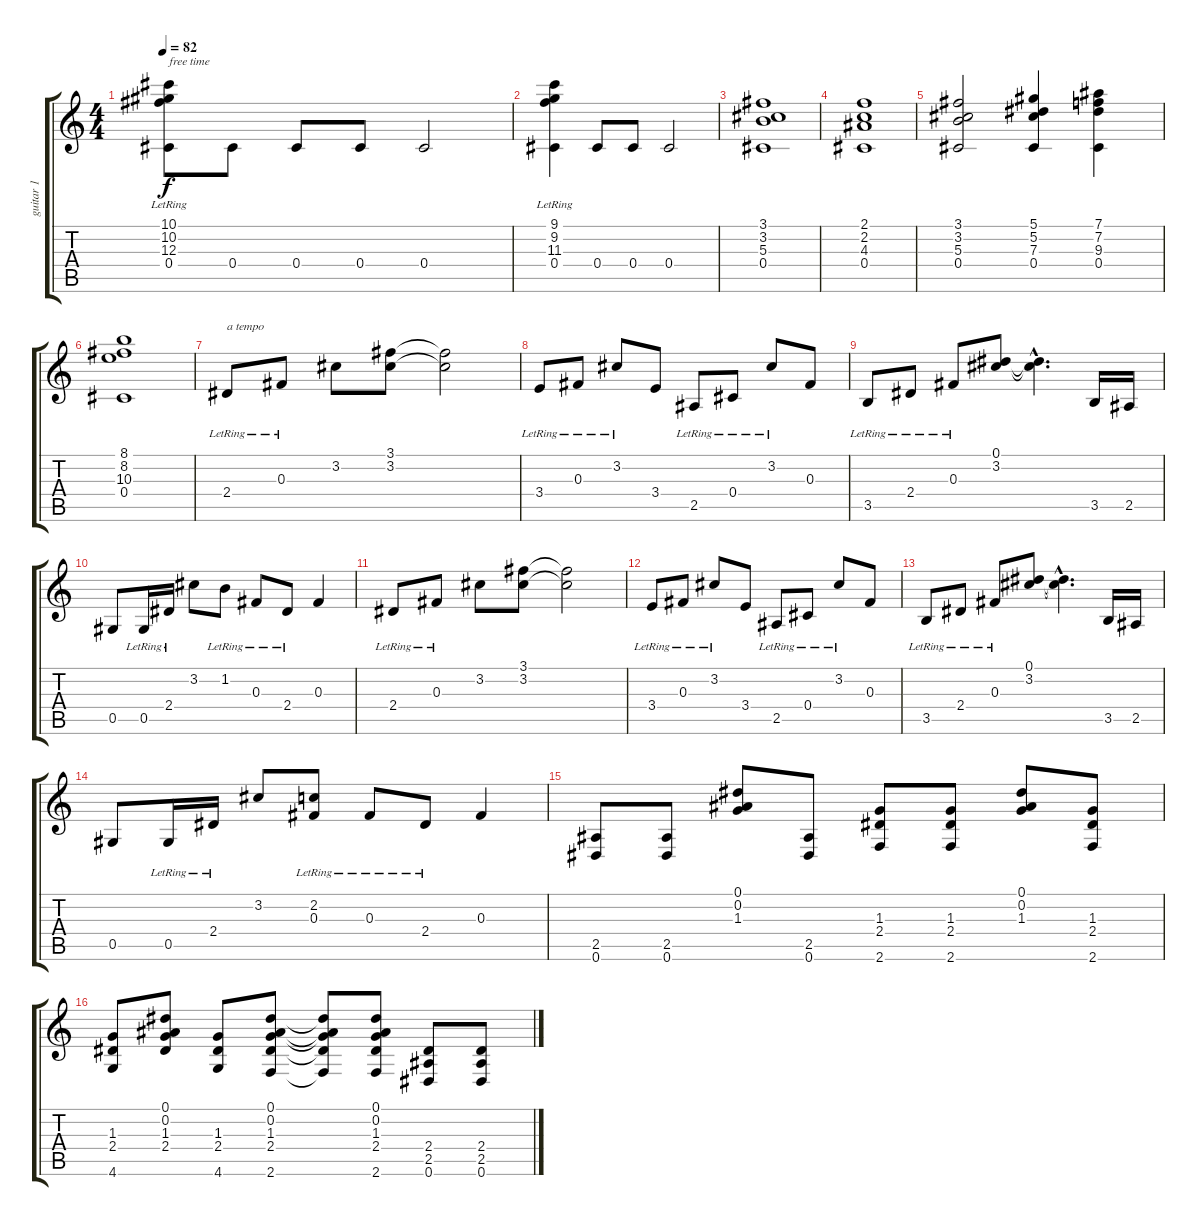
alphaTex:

\track ("guitar 1" "guitar 1") {instrument electricguitarclean}
\staff {score tabs}
\tuning (Eb4 Bb3 Gb3 Db3 Ab2 Eb2) {hide}
\ts (4 4)
\tempo 82
\clef g2
\ks c
(10.1{lr} 10.2{lr} 12.3{lr} 0.4).8{txt "free time" dy f instrument electricguitarclean} 0.4.8 0.4.8 0.4.8 0.4.2 |
(9.1{lr} 9.2{lr} 11.3{lr} 0.4).4 0.4.8 0.4.8 0.4.2 |
(3.1 3.2 5.3 0.4).1 |
(2.1 2.2 4.3 0.4).1 |
(3.1 3.2 5.3 0.4).2 (5.1 5.2 7.3 0.4).4 (7.1 7.2 9.3 0.4).4 |
(8.1 8.2 10.3 0.4).1 |
2.4{lr}.8{txt "a tempo"} 0.3{lr}.8 3.2.8 (3.1 3.2).8 (3.1{t} 3.2{t}).2 |
3.4{lr}.8 0.3{lr}.8 3.2{lr}.8 3.4.8 2.5{lr}.8 0.4{lr}.8 3.2{lr}.8 0.3.8 |
3.5{lr}.8 2.4{lr}.8 0.3{lr}.8 (0.1 3.2).8 (0.1{hac t} 3.2{hac t}).4{d} 3.5.16 2.5.16 |
0.5.8 0.5{lr}.16 2.4{lr}.16 3.2.8 1.2{lr}.8 0.3{lr}.8 2.4{lr}.8 0.3.4 |
2.4{lr}.8 0.3{lr}.8 3.2.8 (3.1 3.2).8 (3.1{t} 3.2{t}).2 |
3.4{lr}.8 0.3{lr}.8 3.2{lr}.8 3.4.8 2.5{lr}.8 0.4{lr}.8 3.2{lr}.8 0.3.8 |
3.5{lr}.8 2.4{lr}.8 0.3{lr}.8 (0.1 3.2).8 (0.1{hac t} 3.2{hac t}).4{d} 3.5.16 2.5.16 |
0.5.8 0.5{lr}.16 2.4{lr}.16 3.2.8 (2.2{lr} 0.3).8 0.3{lr}.8 2.4{lr}.8 0.3.4 |
(2.5 0.6).8 (2.5 0.6).8 (0.1 0.2 1.3).8 (2.5 0.6).8 (1.3 2.4 2.6).8 (1.3 2.4 2.6).8 (0.1 0.2 1.3).8 (1.3 2.4 2.6).8 |
(1.3 2.4 4.6).8 (0.1 0.2 1.3 2.4).8 (1.3 2.4 4.6).8 (0.1 0.2 1.3 2.4 2.6).8 (0.1{t} 0.2{t} 1.3{t} 2.4{t} 2.6{t}).8 (0.1 0.2 1.3 2.4 2.6).8 (2.4 2.5 0.6).8 (2.4 2.5 0.6).8
